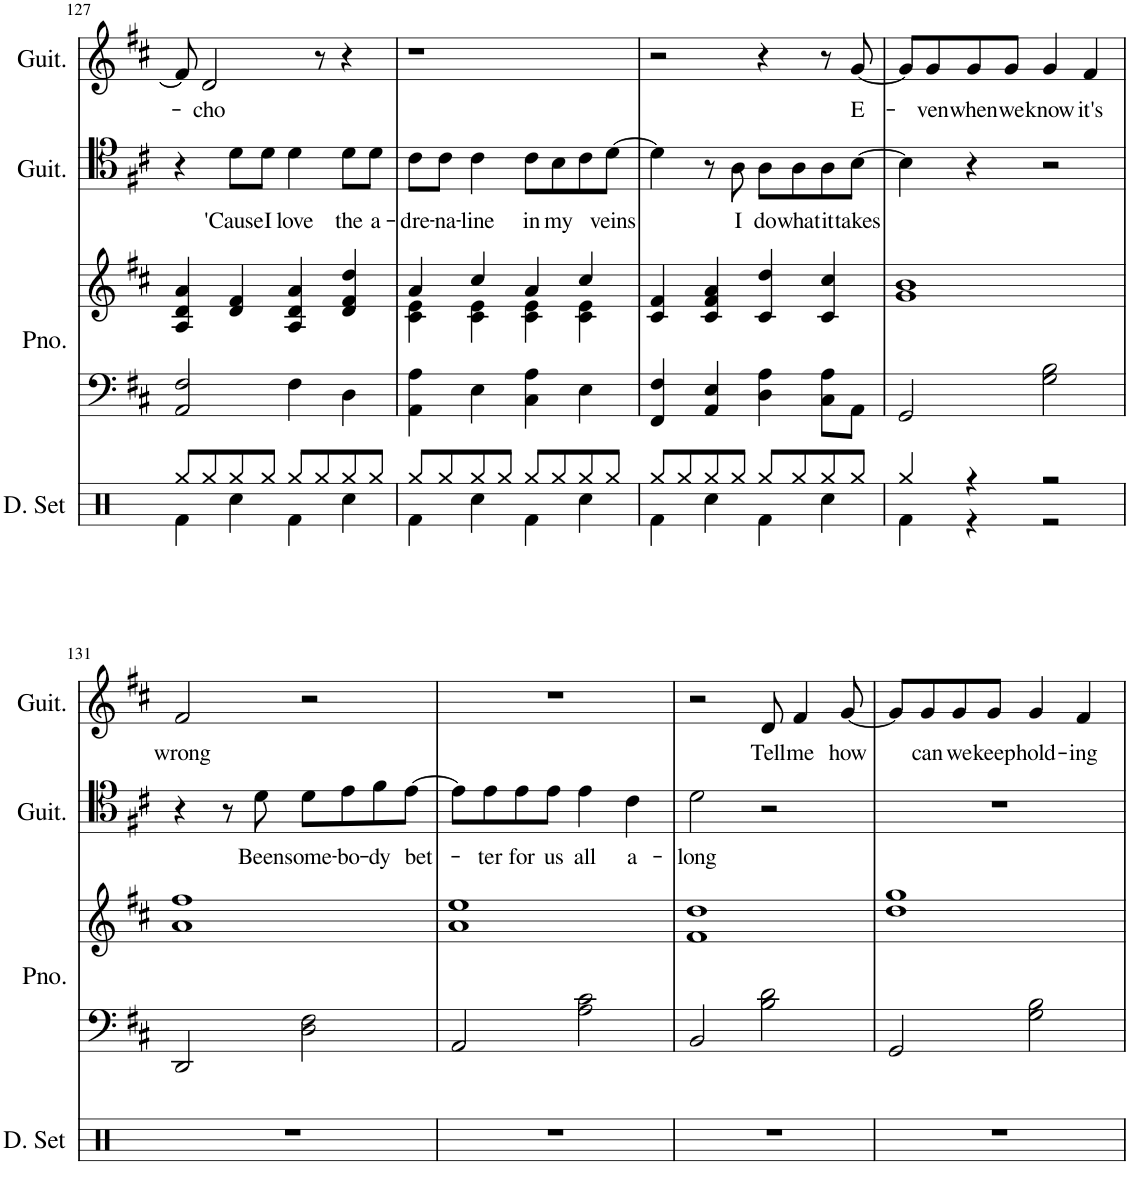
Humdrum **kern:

**kern	**kern	**kern	**kern	**text	**kern	**text
*part4	*part3	*part3	*part2	*part2	*part1	*part1
*staff5	*staff4	*staff3	*staff2	*staff2	*staff1	*staff1
*I"Drumset	*I"Piano	*	*I"Classical Guitar	*	*I"Classical Guitar	*
*I'D. Set	*I'Pno.	*	*I'Guit.	*	*I'Guit.	*
!!LO:PB:g=z
*clefX	*clefF4	*clefG2	*clefC4	*	*clefG2	*
*k[]	*k[f#c#]	*k[f#c#]	*k[f#c#]	*	*k[f#c#]	*
*M4/4	*M4/4	*M4/4	*M4/4	*	*M4/4	*
=127	=127	=127	=127	=127	=127	=127
*^	*	*	*	*	*	*
8Rgg/L	4Rf\	2AA/ 2F#/	4A/ 4d/ 4a/	4r	.	8f#/]	.
!	!	!	!	!	!	!	!LO:LY:b
8Rgg/	.	.	.	.	.	2d/	-cho
!	!	!	!	!	!LO:LY:b	!	!
8Rgg/	4Rcc\	.	4d/ 4f#/	8d\L	'Cause	.	.
!	!	!	!	!	!LO:LY:b	!	!
8Rgg/J	.	.	.	8d\J	I	.	.
!	!	!	!	!	!LO:LY:b	!	!
8Rgg/L	4Rf\	4F#\	4A/ 4d/ 4a/	4d\	love	.	.
8Rgg/	.	.	.	.	.	8r	.
!	!	!	!	!	!LO:LY:b	!	!
8Rgg/	4Rcc\	4D\	4d/ 4f#/ 4dd/	8d\L	the	4r	.
!	!	!	!	!	!LO:LY:b	!	!
8Rgg/J	.	.	.	8d\J	a-	.	.
=128	=128	=128	=128	=128	=128	=128	=128
*	*	*	*^	*	*	*	*
!	!	!	!	!	!	!LO:LY:b	!	!
8Rgg/L	4Rf\	4AA\ 4A\	4a/	4c#\ 4e\	8c#\L	-dre-	1r	.
!	!	!	!	!	!	!LO:LY:b	!	!
8Rgg/	.	.	.	.	8c#\J	-na-	.	.
!	!	!	!	!	!	!LO:LY:b	!	!
8Rgg/	4Rcc\	4E\	4cc#/	4c#\ 4e\	4c#\	-line	.	.
8Rgg/J	.	.	.	.	.	.	.	.
!	!	!	!	!	!	!LO:LY:b	!	!
8Rgg/L	4Rf\	4C#\ 4A\	4a/	4c#\ 4e\	8c#\L	in	.	.
!	!	!	!	!	!	!LO:LY:b	!	!
8Rgg/	.	.	.	.	8B\	my	.	.
8Rgg/	4Rcc\	4E\	4cc#/	4c#\ 4e\	8c#\	.	.	.
!	!	!	!	!	!	!LO:LY:b	!	!
8Rgg/J	.	.	.	.	[8d\J	veins	.	.
*	*	*	*v	*v	*	*	*	*
=129	=129	=129	=129	=129	=129	=129	=129
8Rgg/L	4Rf\	4FF#/ 4F#/	4c#/ 4f#/	4d\]	.	2r	.
8Rgg/	.	.	.	.	.	.	.
8Rgg/	4Rcc\	4AA/ 4E/	4c#/ 4f#/ 4a/	8r	.	.	.
!	!	!	!	!	!LO:LY:b	!	!
8Rgg/J	.	.	.	8A\	I	.	.
!	!	!	!	!	!LO:LY:b	!	!
8Rgg/L	4Rf\	4D\ 4A\	4c#/ 4dd/	8A\L	do	4r	.
!	!	!	!	!	!LO:LY:b	!	!
8Rgg/	.	.	.	8A\	what	.	.
!	!	!	!	!	!LO:LY:b	!	!
8Rgg/	4Rcc\	8C#\ 8A\L	4c#/ 4cc#/	8A\	it	8r	.
!	!	!	!	!	!LO:LY:b	!	!LO:LY:b
8Rgg/J	.	8AA\J	.	[8B\J	takes	[8g/	E-
=130	=130	=130	=130	=130	=130	=130	=130
4Rgg/	4Rf\	2GG/	1g 1b	4B\]	.	8g/L]	.
!	!	!	!	!	!	!	!LO:LY:b
.	.	.	.	.	.	8g/	-ven
!	!	!	!	!	!	!	!LO:LY:b
4r	4r	.	.	4r	.	8g/	when
!	!	!	!	!	!	!	!LO:LY:b
.	.	.	.	.	.	8g/J	we
!	!	!	!	!	!	!	!LO:LY:b
2r	2r	2G\ 2B\	.	2r	.	4g/	know
!	!	!	!	!	!	!	!LO:LY:b
.	.	.	.	.	.	4f#/	it's
*v	*v	*	*	*	*	*	*
!!LO:LB:g=z
=131	=131	=131	=131	=131	=131	=131
!	!	!	!	!	!	!LO:LY:b
1r	2DD/	1a 1ff#	4r	.	2f#/	wrong
.	.	.	8r	.	.	.
!	!	!	!	!LO:LY:b	!	!
.	.	.	8d\	Been	.	.
!	!	!	!	!LO:LY:b	!	!
.	2D\ 2F#\	.	8d\L	some-	2r	.
!	!	!	!	!LO:LY:b	!	!
.	.	.	8e\	-bo-	.	.
!	!	!	!	!LO:LY:b	!	!
.	.	.	8f#\	-dy	.	.
!	!	!	!	!LO:LY:b	!	!
.	.	.	[8e\J	bet-	.	.
=132	=132	=132	=132	=132	=132	=132
1r	2AA/	1a 1ee	8e\L]	.	1r	.
!	!	!	!	!LO:LY:b	!	!
.	.	.	8e\	-ter	.	.
!	!	!	!	!LO:LY:b	!	!
.	.	.	8e\	for	.	.
!	!	!	!	!LO:LY:b	!	!
.	.	.	8e\J	us	.	.
!	!	!	!	!LO:LY:b	!	!
.	2A\ 2c#\	.	4e\	all	.	.
!	!	!	!	!LO:LY:b	!	!
.	.	.	4c#\	a-	.	.
=133	=133	=133	=133	=133	=133	=133
!	!	!	!	!LO:LY:b	!	!
1r	2BB/	1f# 1dd	2d\	-long	2r	.
!	!	!	!	!	!	!LO:LY:b
.	2B\ 2d\	.	2r	.	8d/	Tell
!	!	!	!	!	!	!LO:LY:b
.	.	.	.	.	4f#/	me
!	!	!	!	!	!	!LO:LY:b
.	.	.	.	.	[8g/	how
=134	=134	=134	=134	=134	=134	=134
1r	2GG/	1dd 1gg	1r	.	8g/L]	.
!	!	!	!	!	!	!LO:LY:b
.	.	.	.	.	8g/	can
!	!	!	!	!	!	!LO:LY:b
.	.	.	.	.	8g/	we
!	!	!	!	!	!	!LO:LY:b
.	.	.	.	.	8g/J	keep
!	!	!	!	!	!	!LO:LY:b
.	2G\ 2B\	.	.	.	4g/	hold-
!	!	!	!	!	!	!LO:LY:b
.	.	.	.	.	4f#/	-ing
=	=	=	=	=	=	=
*-	*-	*-	*-	*-	*-	*-
